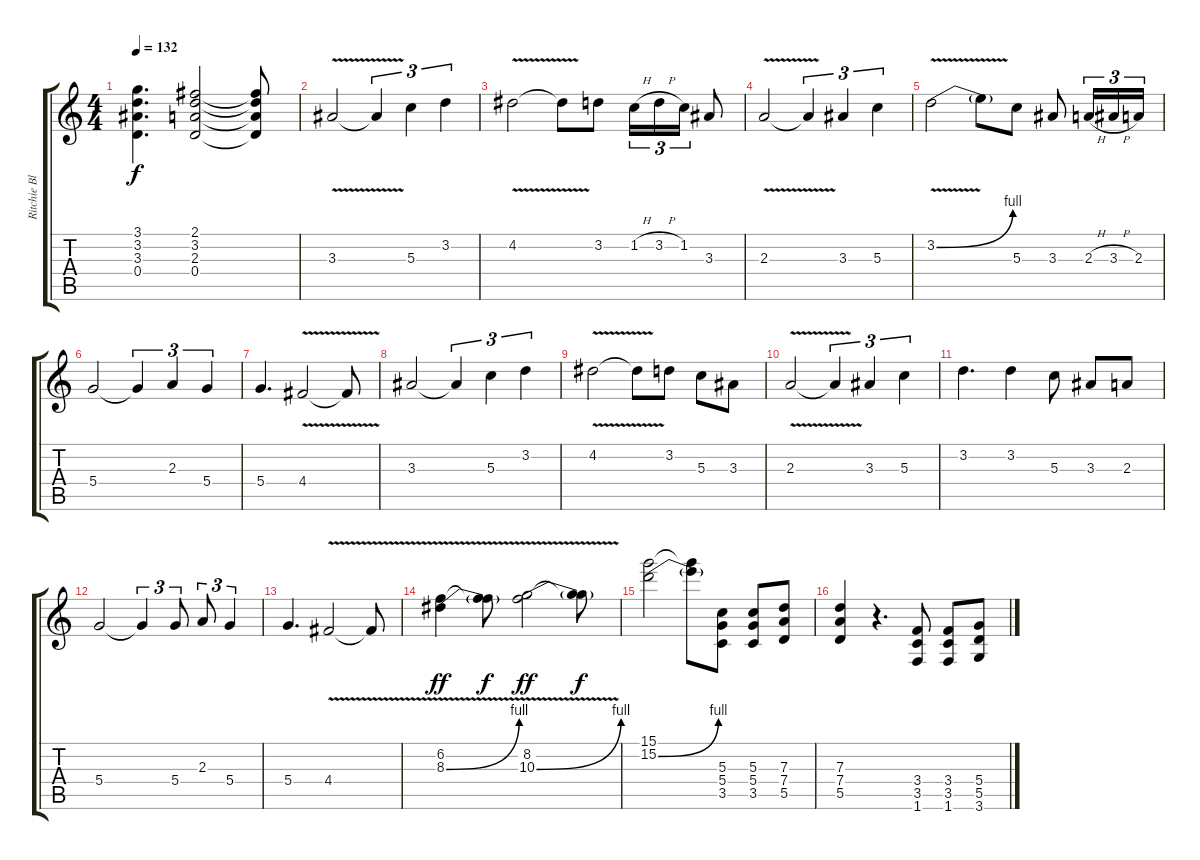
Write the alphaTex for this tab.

\track ("Ritchie Blackmore" "Ritchie Bl") {instrument overdrivenguitar}
\staff {score tabs}
\tuning (E4 B3 G3 D3 A2 E2) {hide}
\ts (4 4)
\tempo 132
\clef g2
\ks c
(3.1 3.2 3.3 0.4).4{d dy f} (2.1 3.2 2.3 0.4).2 (2.1{t} 3.2{t} 2.3{t} 0.4{t}).8 |
3.3{v}.2 3.3{t}.4{tu (3 2)} 5.3.4{tu (3 2)} 3.2.4{tu (3 2)} |
4.2{v}.2 4.2{t}.8 3.2.8 1.2{h}.16{tu (3 2)} 3.2{h}.16{tu (3 2)} 1.2.16{tu (3 2)} 3.3.8 |
2.3{v}.2 2.3{t}.4{tu (3 2)} 3.3.4{tu (3 2)} 5.3.4{tu (3 2)} |
3.2{be (bend 0 0 60 4) v}.2 3.2{t}.8 5.3.8 3.3.8 2.3{h}.16{tu (3 2)} 3.3{h}.16{tu (3 2)} 2.3.16{tu (3 2)} |
5.4.2 5.4{t}.4{tu (3 2)} 2.3.4{tu (3 2)} 5.4.4{tu (3 2)} |
5.4.4{d} 4.4{v}.2 4.4{t}.8 |
3.3.2 3.3{t}.4{tu (3 2)} 5.3.4{tu (3 2)} 3.2.4{tu (3 2)} |
4.2{v}.2 4.2{t}.8 3.2.8 5.3.8 3.3.8 |
2.3{v}.2 2.3{t}.4{tu (3 2)} 3.3.4{tu (3 2)} 5.3.4{tu (3 2)} |
3.2.4{d} 3.2.4 5.3.8 3.3.8 2.3.8 |
5.4.2 5.4{t}.4{tu (3 2)} 5.4.8{tu (3 2)} 2.3.8{tu (3 2)} 5.4.4{tu (3 2)} |
5.4.4{d} 4.4{v}.2 4.4{t}.8 |
(6.2{v} 8.3{be (bend 0 0 60 4) v}).4{dy ff} (6.2{t} 8.3{t}).8{dy f} (8.2{v} 10.3{be (bend 0 0 60 4) v}).2{dy ff} (8.2{t} 10.3{t}).8{dy f} |
(15.1 15.2{be (bend 0 0 60 4)}).2 (15.1{t} 15.2{t}).8 (5.3 5.4 3.5).8 (5.3 5.4 3.5).8 (7.3 7.4 5.5).8 |
(7.3 7.4 5.5).4 r.4{d} (3.4 3.5 1.6).8 (3.4 3.5 1.6).8 (5.4 5.5 3.6).8
